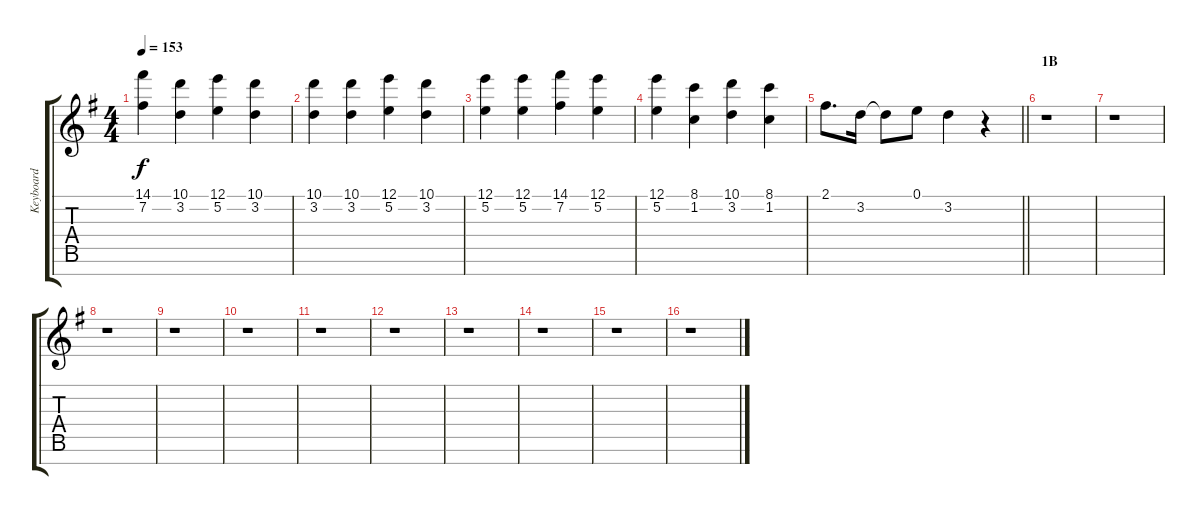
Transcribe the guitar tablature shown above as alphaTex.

\track ("Keyboard" "Keyboard") {instrument rockorgan}
\staff {score tabs}
\tuning (E5 B4 G4 D4 A3 E3 B2) {hide}
\ts (4 4)
\tempo 153
\clef g2
\ks g
(14.1 7.2).4{dy f} (10.1 3.2).4 (12.1 5.2).4 (10.1 3.2).4 |
(10.1 3.2).4 (10.1 3.2).4 (12.1 5.2).4 (10.1 3.2).4 |
(12.1 5.2).4 (12.1 5.2).4 (14.1 7.2).4 (12.1 5.2).4 |
(12.1 5.2).4 (8.1 1.2).4 (10.1 3.2).4 (8.1 1.2).4 |
\barLineRight lightlight
2.1.8{d} 3.2.16 3.2{t}.8 0.1.8 3.2.4 r.4 |
\section ("" "1B")
r.1 |
r.1 |
r.1 |
r.1 |
r.1 |
r.1 |
r.1 |
r.1 |
r.1 |
r.1 |
r.1
